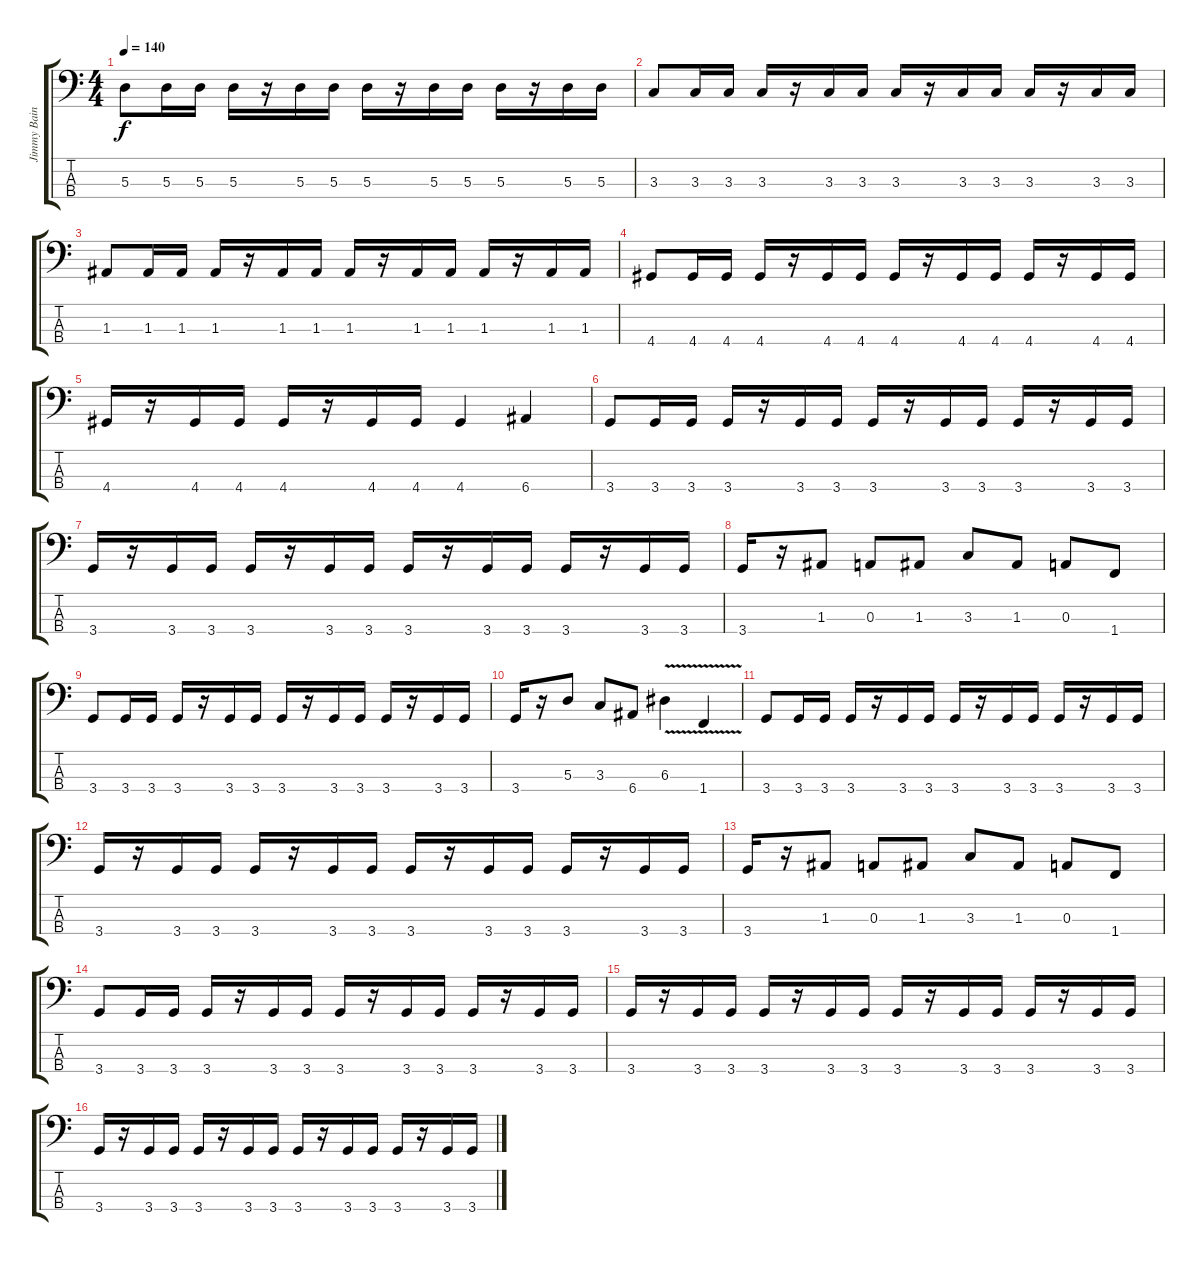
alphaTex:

\track ("Jimmy Bain" "Jimmy Bain") {instrument electricbasspick}
\staff {score tabs}
\tuning (G2 D2 A1 E1) {hide}
\ts (4 4)
\tempo 140
\clef f4
\ks c
5.3.8{dy f} 5.3.16 5.3.16 5.3.16 r.16 5.3.16 5.3.16 5.3.16 r.16 5.3.16 5.3.16 5.3.16 r.16 5.3.16 5.3.16 |
3.3.8 3.3.16 3.3.16 3.3.16 r.16 3.3.16 3.3.16 3.3.16 r.16 3.3.16 3.3.16 3.3.16 r.16 3.3.16 3.3.16 |
1.3.8 1.3.16 1.3.16 1.3.16 r.16 1.3.16 1.3.16 1.3.16 r.16 1.3.16 1.3.16 1.3.16 r.16 1.3.16 1.3.16 |
4.4.8 4.4.16 4.4.16 4.4.16 r.16 4.4.16 4.4.16 4.4.16 r.16 4.4.16 4.4.16 4.4.16 r.16 4.4.16 4.4.16 |
4.4.16 r.16 4.4.16 4.4.16 4.4.16 r.16 4.4.16 4.4.16 4.4.4 6.4.4 |
3.4.8 3.4.16 3.4.16 3.4.16 r.16 3.4.16 3.4.16 3.4.16 r.16 3.4.16 3.4.16 3.4.16 r.16 3.4.16 3.4.16 |
3.4.16 r.16 3.4.16 3.4.16 3.4.16 r.16 3.4.16 3.4.16 3.4.16 r.16 3.4.16 3.4.16 3.4.16 r.16 3.4.16 3.4.16 |
3.4.16 r.16 1.3.8 0.3.8 1.3.8 3.3.8 1.3.8 0.3.8 1.4.8 |
3.4.8 3.4.16 3.4.16 3.4.16 r.16 3.4.16 3.4.16 3.4.16 r.16 3.4.16 3.4.16 3.4.16 r.16 3.4.16 3.4.16 |
3.4.16 r.16 5.3.8 3.3.8 6.4.8 6.3{v}.4 1.4{v}.4 |
3.4.8 3.4.16 3.4.16 3.4.16 r.16 3.4.16 3.4.16 3.4.16 r.16 3.4.16 3.4.16 3.4.16 r.16 3.4.16 3.4.16 |
3.4.16 r.16 3.4.16 3.4.16 3.4.16 r.16 3.4.16 3.4.16 3.4.16 r.16 3.4.16 3.4.16 3.4.16 r.16 3.4.16 3.4.16 |
3.4.16 r.16 1.3.8 0.3.8 1.3.8 3.3.8 1.3.8 0.3.8 1.4.8 |
3.4.8 3.4.16 3.4.16 3.4.16 r.16 3.4.16 3.4.16 3.4.16 r.16 3.4.16 3.4.16 3.4.16 r.16 3.4.16 3.4.16 |
3.4.16 r.16 3.4.16 3.4.16 3.4.16 r.16 3.4.16 3.4.16 3.4.16 r.16 3.4.16 3.4.16 3.4.16 r.16 3.4.16 3.4.16 |
3.4.16 r.16 3.4.16 3.4.16 3.4.16 r.16 3.4.16 3.4.16 3.4.16 r.16 3.4.16 3.4.16 3.4.16 r.16 3.4.16 3.4.16
